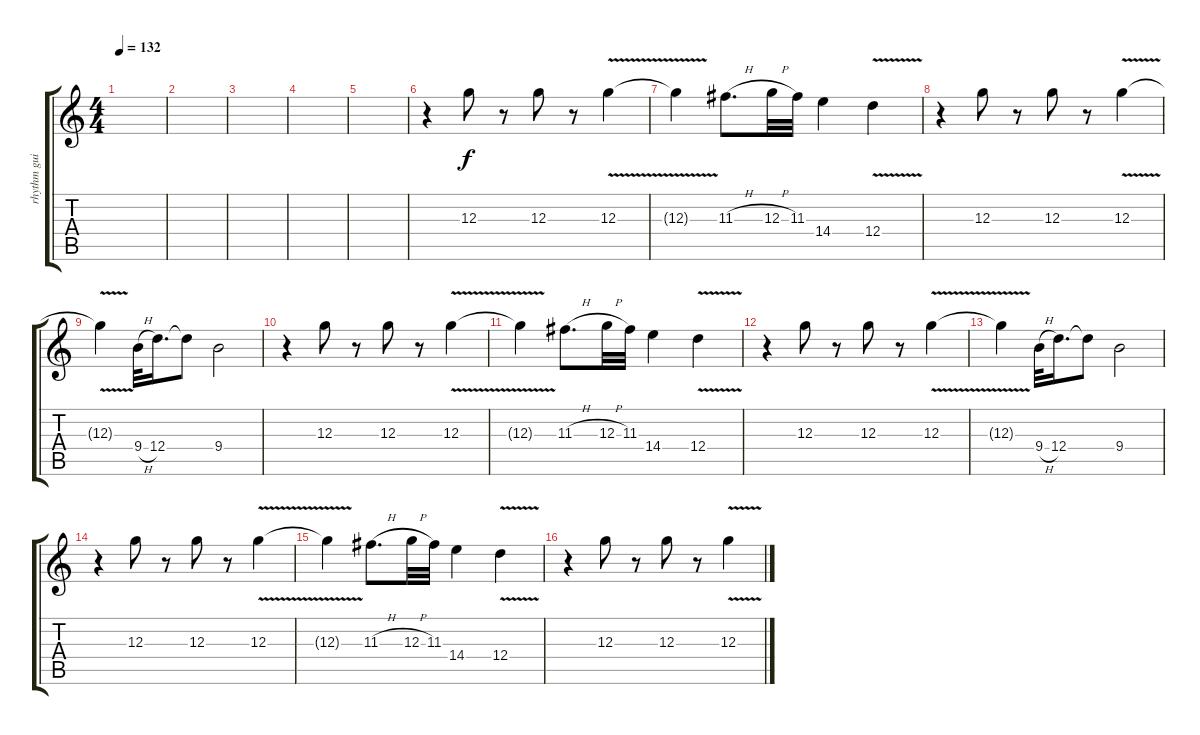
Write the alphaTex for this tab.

\track ("rhythm guitar 2" "rhythm gui") {instrument distortionguitar}
\staff {score tabs}
\tuning (E4 B3 G3 D3 A2 E2) {hide}
\ts (4 4)
\tempo 132
\clef g2
\ks c
|
|
|
|
|
r.4 12.3.8 r.8 12.3.8 r.8 12.3{v}.4 |
12.3{t}.4 11.3{h}.8{d} 12.3{h}.32 11.3.32 14.4.4 12.4{v}.4 |
r.4 12.3.8 r.8 12.3.8 r.8 12.3{v}.4 |
12.3{t}.4 9.4{h}.32 12.4.16{d} 12.4{t}.8 9.4.2 |
r.4 12.3.8 r.8 12.3.8 r.8 12.3{v}.4 |
12.3{t}.4 11.3{h}.8{d} 12.3{h}.32 11.3.32 14.4.4 12.4{v}.4 |
r.4 12.3.8 r.8 12.3.8 r.8 12.3{v}.4 |
12.3{t}.4 9.4{h}.32 12.4.16{d} 12.4{t}.8 9.4.2 |
r.4 12.3.8 r.8 12.3.8 r.8 12.3{v}.4 |
12.3{t}.4 11.3{h}.8{d} 12.3{h}.32 11.3.32 14.4.4 12.4{v}.4 |
r.4 12.3.8 r.8 12.3.8 r.8 12.3{v}.4
